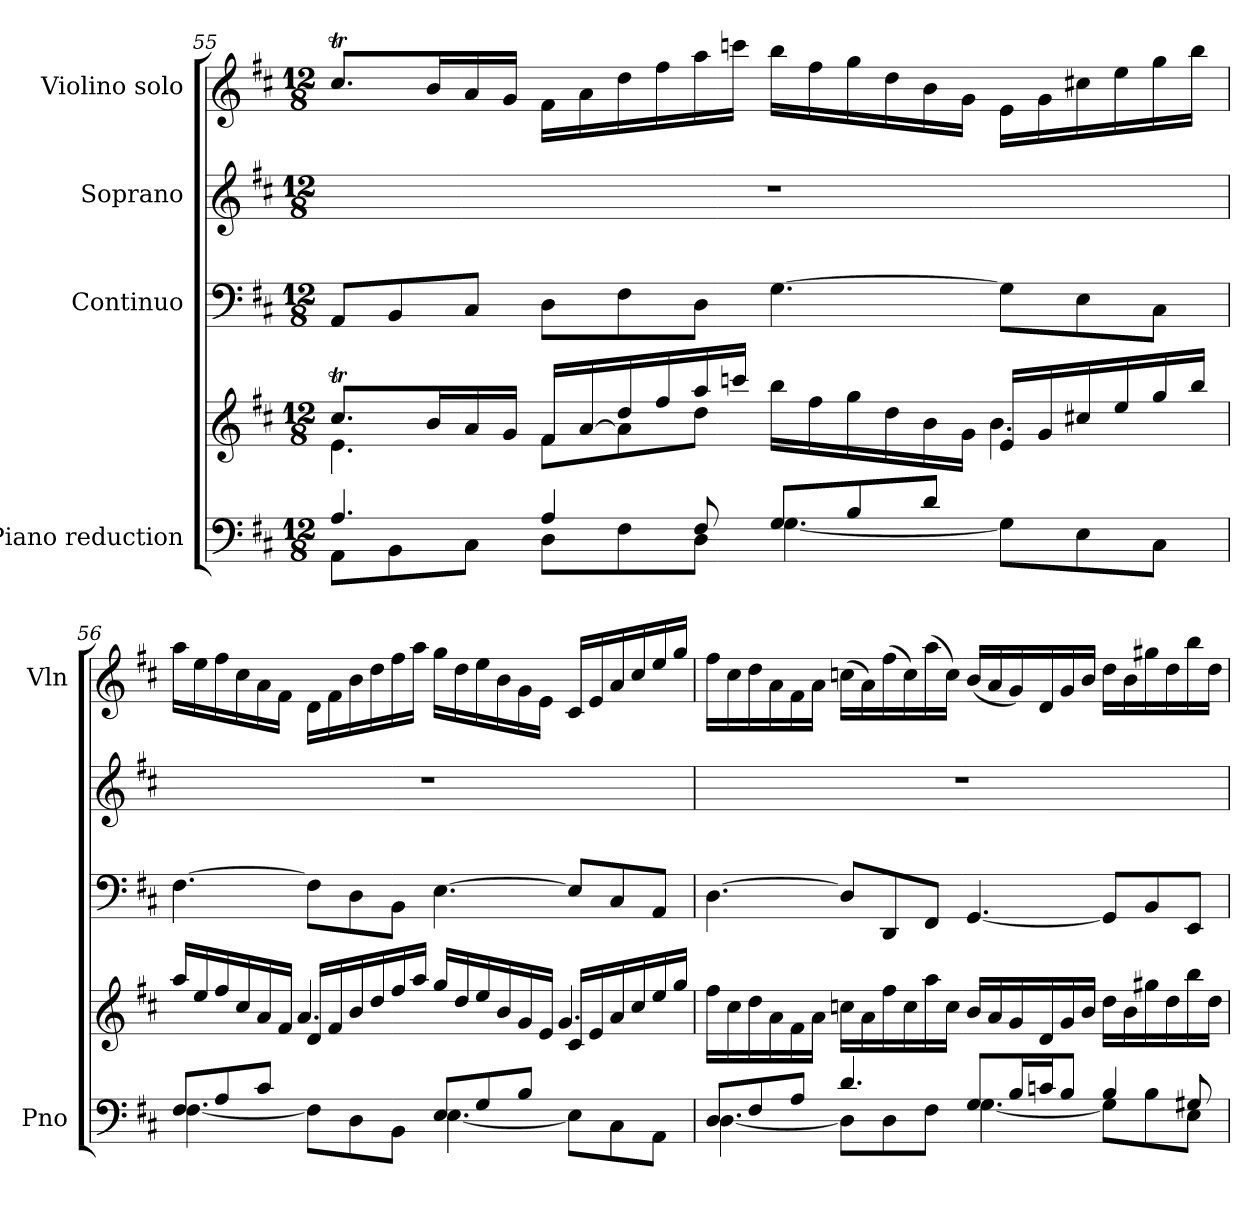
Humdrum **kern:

**kern	**kern	**kern	**kern	**kern
*part4	*part4	*part3	*part2	*part1
*staff5	*staff4	*staff3	*staff2	*staff1
*I"Piano reduction	*	*I"Continuo	*I"Soprano	*I"Violino solo
*I'Pno	*	*	*	*I'Vln
*clefF4	*clefG2	*clefF4	*clefG2	*clefG2
*k[f#c#]	*k[f#c#]	*k[f#c#]	*k[f#c#]	*k[f#c#]
*M12/8	*M12/8	*M12/8	*M12/8	*M12/8
=55	=55	=55	=55	=55
*^	*^	*	*	*
4.A/	8AA\L	8.cc#t/L	4.e\	8AA/L	1.r	8.cc#t/L
.	8BB\	.	.	8BB/	.	.
.	.	16b/L	.	.	.	16b/L
.	8C#\J	16a/	.	8C#/J	.	16a/
.	.	16g/JJ	.	.	.	16g/JJ
4A/	8D\L	16f#/LL	8f#\L	8D\L	.	16f#\LL
.	.	[<16a/	.	.	.	16a\
.	8F#\	16dd/	8a\]	8F#\	.	16dd\
.	.	16ff#/	.	.	.	16ff#\
8F#/	8D\J	16aa/	8dd\J	8D\J	.	16aa\
.	.	16cccn/JJ	.	.	.	16cccn\JJ
8G/L	[4.G\	16bb\LL	4.ryy	[4.G\	.	16bb\LL
.	.	16ff#\	.	.	.	16ff#\
8B/	.	16gg\	.	.	.	16gg\
.	.	16dd\	.	.	.	16dd\
8d/J	.	16b\	.	.	.	16b\
.	.	16g\JJ	.	.	.	16g\JJ
4.ryy	8G\L]	16e/LL	4.b\	8G\L]	.	16e\LL
.	.	16g/	.	.	.	16g\
.	8E\	16cc#X/	.	8E\	.	16cc#X\
.	.	16ee/	.	.	.	16ee\
.	8C#\J	16gg/	.	8C#\J	.	16gg\
.	.	16bb/JJ	.	.	.	16bb\JJ
=56	=56	=56	=56	=56	=56	=56
8F#/L	[4.F#\	16aa/LL	4.ryy	[4.F#\	1.r	16aa\LL
.	.	16ee/	.	.	.	16ee\
8A/	.	16ff#/	.	.	.	16ff#\
.	.	16cc#/	.	.	.	16cc#\
8c#/J	.	16a/	.	.	.	16a\
.	.	16f#/JJ	.	.	.	16f#\JJ
4.ryy	8F#\L]	16d/LL	4.a/	8F#\L]	.	16d\LL
.	.	16f#/	.	.	.	16f#\
.	8D\	16b/	.	8D\	.	16b\
.	.	16dd/	.	.	.	16dd\
.	8BB\J	16ff#/	.	8BB\J	.	16ff#\
.	.	16aa/JJ	.	.	.	16aa\JJ
8E/L	[4.E\	16gg/LL	4.ryy	[4.E\	.	16gg\LL
.	.	16dd/	.	.	.	16dd\
8G/	.	16ee/	.	.	.	16ee\
.	.	16b/	.	.	.	16b\
8B/J	.	16g/	.	.	.	16g\
.	.	16e/JJ	.	.	.	16e\JJ
4.ryy	8E\L]	16c#/LL	4.g/	8E/L]	.	16c#/LL
.	.	16e/	.	.	.	16e/
.	8C#\	16a/	.	8C#/	.	16a/
.	.	16cc#/	.	.	.	16cc#/
.	8AA\J	16ee/	.	8AA/J	.	16ee/
.	.	16gg/JJ	.	.	.	16gg/JJ
*	*	*v	*v	*	*	*
!!LO:LB:g=z
=57	=57	=57	=57	=57	=57
8D/L	[4.D\	16ff#\LL	[4.D\	1.r	16ff#\LL
.	.	16cc#\	.	.	16cc#\
8F#/	.	16dd\	.	.	16dd\
.	.	16a\	.	.	16a\
8A/J	.	16f#\	.	.	16f#\
.	.	16a\JJ	.	.	16a\JJ
4.d/	8D\L]	16ccn\LL	8D/L]	.	(16ccn\LL
.	.	16a\	.	.	16a\)
.	8D\	16ff#\	8DD/	.	(16ff#\
.	.	16cc\	.	.	16cc\)
.	8F#\J	16aa\	8FF#/J	.	(16aa\
.	.	16cc\JJ	.	.	16cc\JJ)
8G/L	[4.G\	16b/LL	[4.GG/	.	(16b/LL
.	.	16a/	.	.	16a/
16B/L	.	16g/	.	.	16g/)
16cn/J	.	16d/	.	.	16d/
8B/J	.	16g/	.	.	16g/
.	.	16b/JJ	.	.	16b/JJ
4B/	8G\L]	16dd\LL	8GG/L]	.	16dd\LL
.	.	16b\	.	.	16b\
.	8B\	16gg#X\	8BB/	.	16gg#X\
.	.	16dd\	.	.	16dd\
8G#X/	8E\J	16bb\	8EE/J	.	16bb\
.	.	16dd\JJ	.	.	16dd\JJ
*v	*v	*	*	*	*
=	=	=	=	=
*-	*-	*-	*-	*-
